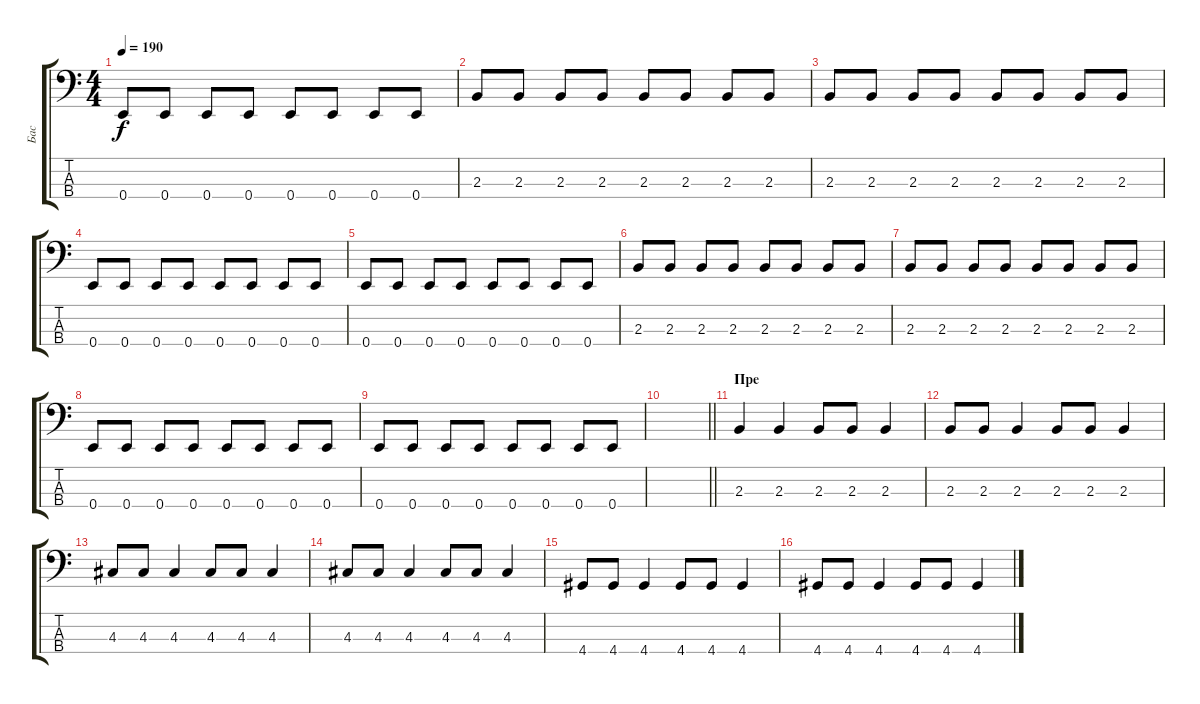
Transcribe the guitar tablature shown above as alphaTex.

\track ("Бас" "Бас") {instrument electricbassfinger}
\staff {score tabs}
\tuning (G2 D2 A1 E1) {hide}
\ts (4 4)
\tempo 190
\clef f4
\ks c
0.4.8{dy f} 0.4.8 0.4.8 0.4.8 0.4.8 0.4.8 0.4.8 0.4.8 |
2.3.8 2.3.8 2.3.8 2.3.8 2.3.8 2.3.8 2.3.8 2.3.8 |
2.3.8 2.3.8 2.3.8 2.3.8 2.3.8 2.3.8 2.3.8 2.3.8 |
0.4.8 0.4.8 0.4.8 0.4.8 0.4.8 0.4.8 0.4.8 0.4.8 |
0.4.8 0.4.8 0.4.8 0.4.8 0.4.8 0.4.8 0.4.8 0.4.8 |
2.3.8 2.3.8 2.3.8 2.3.8 2.3.8 2.3.8 2.3.8 2.3.8 |
2.3.8 2.3.8 2.3.8 2.3.8 2.3.8 2.3.8 2.3.8 2.3.8 |
0.4.8 0.4.8 0.4.8 0.4.8 0.4.8 0.4.8 0.4.8 0.4.8 |
0.4.8 0.4.8 0.4.8 0.4.8 0.4.8 0.4.8 0.4.8 0.4.8 |
\barLineRight lightlight
|
\section ("" "Пре")
2.3.4 2.3.4 2.3.8 2.3.8 2.3.4 |
2.3.8 2.3.8 2.3.4 2.3.8 2.3.8 2.3.4 |
4.3.8 4.3.8 4.3.4 4.3.8 4.3.8 4.3.4 |
4.3.8 4.3.8 4.3.4 4.3.8 4.3.8 4.3.4 |
4.4.8 4.4.8 4.4.4 4.4.8 4.4.8 4.4.4 |
4.4.8 4.4.8 4.4.4 4.4.8 4.4.8 4.4.4
